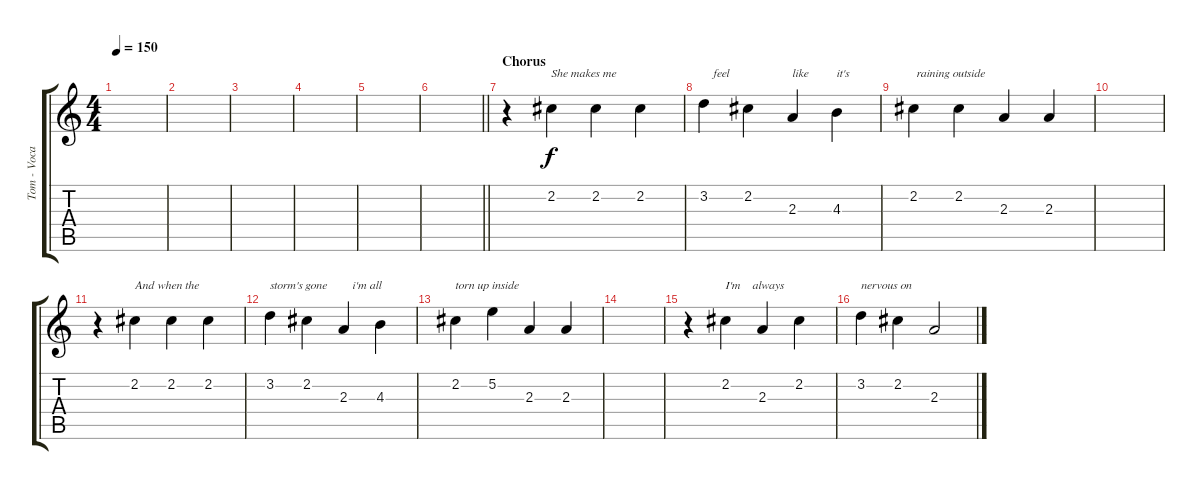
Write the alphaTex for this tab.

\track ("Tom - Vocals" "Tom - Voca") {instrument overdrivenguitar}
\staff {score tabs}
\tuning (E4 B3 G3 D3 A2 E2) {hide}
\ts (4 4)
\tempo 150
\clef g2
\ks c
|
|
|
|
|
\barLineRight lightlight
|
\section ("" "Chorus")
r.4 2.2.4{txt "She makes me"} 2.2.4 2.2.4 |
3.2.4{txt "   feel"} 2.2.4 2.3.4{txt "like"} 4.3.4{txt "it's"} |
2.2.4{txt " raining outside "} 2.2.4 2.3.4 2.3.4 |
|
r.4 2.2.4{txt "And when the"} 2.2.4 2.2.4 |
3.2.4{txt "storm's gone "} 2.2.4 2.3.4{txt "   i'm all"} 4.3.4 |
2.2.4{txt "torn up inside"} 5.2.4 2.3.4 2.3.4 |
|
r.4 2.2.4{txt "I'm    always "} 2.3.4 2.2.4 |
3.2.4{txt "nervous on"} 2.2.4 2.3.2
